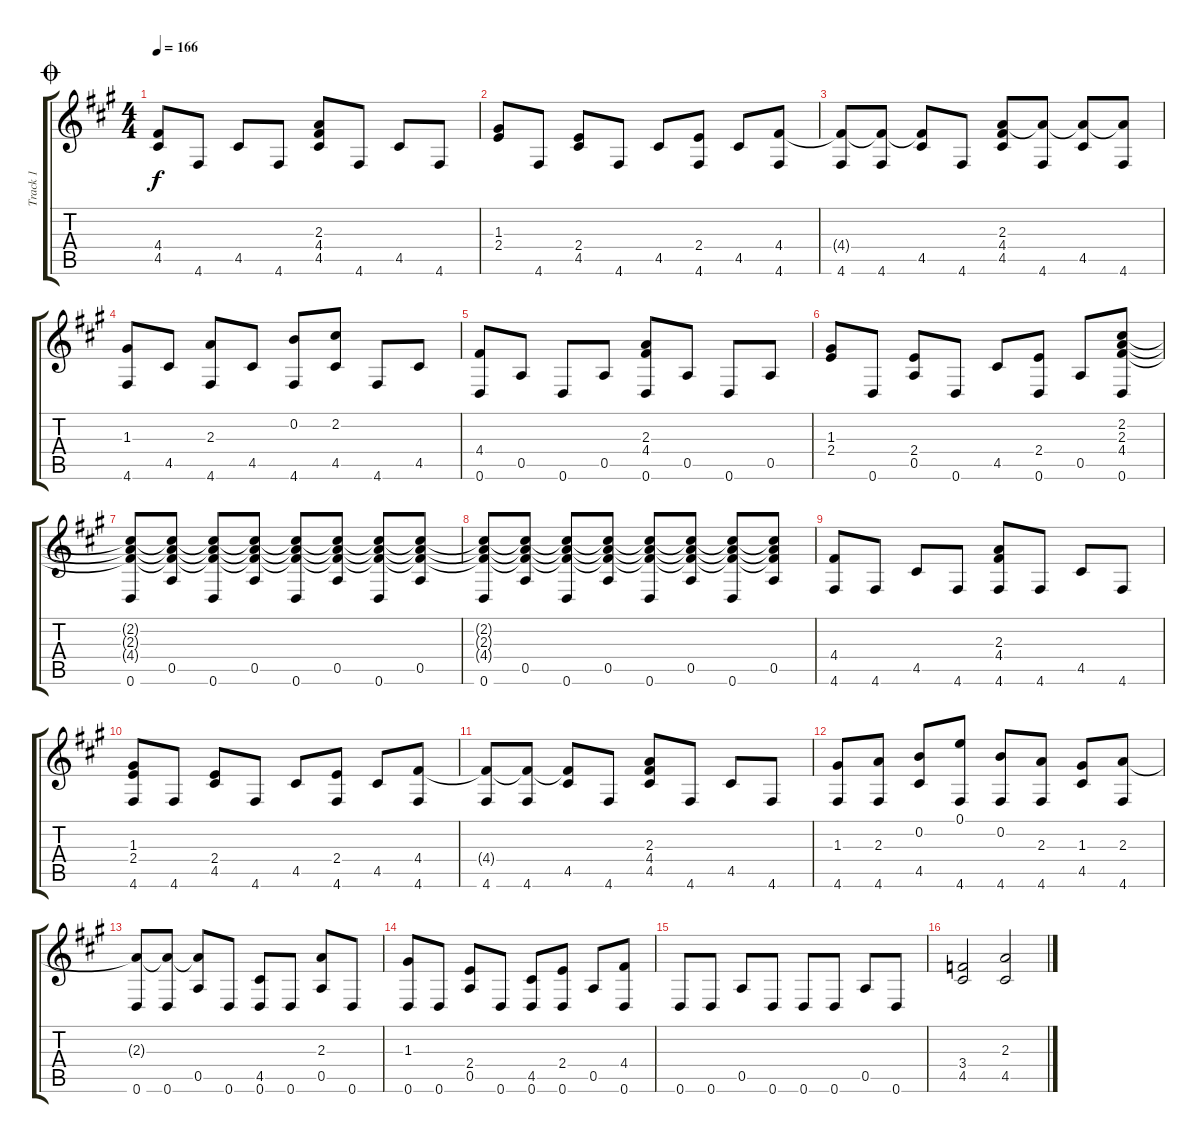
\track ("Track 1" "Track 1") {instrument acousticguitarsteel}
\staff {score tabs}
\tuning (E4 B3 G3 D3 A2 D2) {hide}
\ts (4 4)
\jump coda
\tempo 166
\clef g2
\ks a
(4.4 4.5).8{dy f} 4.6.8 4.5.8 4.6.8 (2.3 4.4 4.5).8 4.6.8 4.5.8 4.6.8 |
(1.3 2.4).8 4.6.8 (2.4 4.5).8 4.6.8 4.5.8 (2.4 4.6).8 4.5.8 (4.4 4.6).8 |
(4.4{t} 4.6).8 (4.4{t} 4.6).8 (4.4{t} 4.5).8 4.6.8 (2.3 4.4 4.5).8 (2.3{t} 4.6).8 (2.3{t} 4.5).8 (2.3{t} 4.6).8 |
(1.3 4.6).8 4.5.8 (2.3 4.6).8 4.5.8 (0.2 4.6).8 (2.2 4.5).8 4.6.8 4.5.8 |
(4.4 0.6).8 0.5.8 0.6.8 0.5.8 (2.3 4.4 0.6).8 0.5.8 0.6.8 0.5.8 |
(1.3 2.4).8 0.6.8 (2.4 0.5).8 0.6.8 4.5.8 (2.4 0.6).8 0.5.8 (2.2 2.3 4.4 0.6).8 |
(2.2{t} 2.3{t} 4.4{t} 0.6).8 (2.2{t} 2.3{t} 4.4{t} 0.5).8 (2.2{t} 2.3{t} 4.4{t} 0.6).8 (2.2{t} 2.3{t} 4.4{t} 0.5).8 (2.2{t} 2.3{t} 4.4{t} 0.6).8 (2.2{t} 2.3{t} 4.4{t} 0.5).8 (2.2{t} 2.3{t} 4.4{t} 0.6).8 (2.2{t} 2.3{t} 4.4{t} 0.5).8 |
(2.2{t} 2.3{t} 4.4{t} 0.6).8 (2.2{t} 2.3{t} 4.4{t} 0.5).8 (2.2{t} 2.3{t} 4.4{t} 0.6).8 (2.2{t} 2.3{t} 4.4{t} 0.5).8 (2.2{t} 2.3{t} 4.4{t} 0.6).8 (2.2{t} 2.3{t} 4.4{t} 0.5).8 (2.2{t} 2.3{t} 4.4{t} 0.6).8 (2.2{t} 2.3{t} 4.4{t} 0.5).8 |
(4.4 4.6).8 4.6.8 4.5.8 4.6.8 (2.3 4.4 4.6).8 4.6.8 4.5.8 4.6.8 |
(1.3 2.4 4.6).8 4.6.8 (2.4 4.5).8 4.6.8 4.5.8 (2.4 4.6).8 4.5.8 (4.4 4.6).8 |
(4.4{t} 4.6).8 (4.4{t} 4.6).8 (4.4{t} 4.5).8 4.6.8 (2.3 4.4 4.5).8 4.6.8 4.5.8 4.6.8 |
(1.3 4.6).8 (2.3 4.6).8 (0.2 4.5).8 (0.1 4.6).8 (0.2 4.6).8 (2.3 4.6).8 (1.3 4.5).8 (2.3 4.6).8 |
(2.3{t} 0.6).8 (2.3{t} 0.6).8 (2.3{t} 0.5).8 0.6.8 (4.5 0.6).8 0.6.8 (2.3 0.5).8 0.6.8 |
(1.3 0.6).8 0.6.8 (2.4 0.5).8 0.6.8 (4.5 0.6).8 (2.4 0.6).8 0.5.8 (4.4 0.6).8 |
0.6.8 0.6.8 0.5.8 0.6.8 0.6.8 0.6.8 0.5.8 0.6.8 |
(3.4 4.5).2 (2.3 4.5).2
